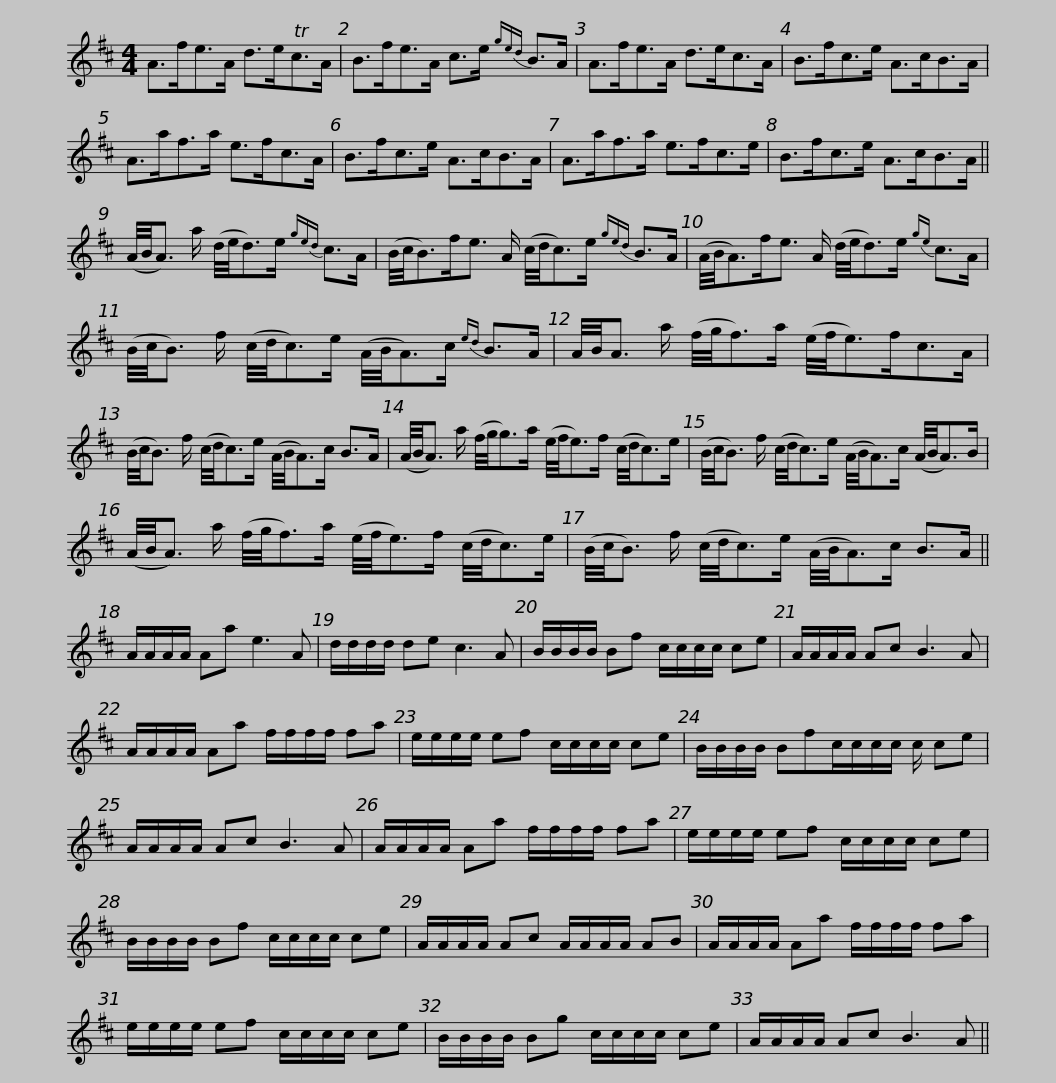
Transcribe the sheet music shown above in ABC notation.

X:1
L:1/8
M:4/4
I:linebreak $
K:D
V:1 treble
V:1
 A>fe>A d>eTc>A | B>fe>A c>e{ged} B>A | A>fe>A d>ec>A | B>fc>e A>cB>A |$ A>af>a e>fc>A | %5
 B>fc>e A>cB>A | A>af>a e>fc>e | B>fc>e A>cB>A ||$ (A/4B/4A3/2) a/ (d/4e/4d>)e{ged} c>A | (B/4c/4B>)fe3/2 A/ (c/4d/4c>)e{ged} B>A | %10
 (A/4B/4A>)fe3/2 A/ (d/4e/4d>)e{ge} c>A |$ (B/4c/4B3/2) f/ (c/4d/4c>)e (A/4B/4A>)c{ed} B>A | A/4B/4A3/2 a/ (f/4g/4f>)a (e/4f/4e>)fc>A |$ (B/4c/4B3/2) f/ (c/4d/4c>)e (A/4B/4A>)c B>A | (A/4B/4A3/2) a/ (f/4g/4g>)a (e/4f/4e>)f (c/4d/4c>)e |$ %15
 (B/4c/4B3/2) f/ (c/4d/4c>)e (A/4B/4A>)c (A/4B/4A>)B | (A/4B/4A3/2) a/ (f/4g/4f>)a (e/4f/4e>)f (c/4d/4c>)e |$ (B/4c/4B3/2) f/ (c/4d/4c>)e (A/4B/4A>)c B>A || A/A/A/A/ Aa e3 A | d/d/d/d/ de c3 A | %20
 B/B/B/B/ Bf c/c/c/c/ ce |$ A/A/A/A/ Ac B3 A | A/A/A/A/ Aa f/f/f/f/ fa | e/e/e/e/ ef c/c/c/c/ ce | B/B/B/B/ Bfc/c/c/c/ c/ ce |$ %25
 A/A/A/A/ Ac B3 A | A/A/A/A/ Aa f/f/f/f/ fa | e/e/e/e/ ef c/c/c/c/ ce | B/B/B/B/ Bf c/c/c/c/ ce |$ A/A/A/A/ Ac A/A/A/A/ AB | %30
 A/A/A/A/ Aa f/f/f/f/ fa | e/e/e/e/ ef c/c/c/c/ ce | B/B/B/B/ Bg c/c/c/c/ ce |$ A/A/A/A/ Ac B3 A || %34
